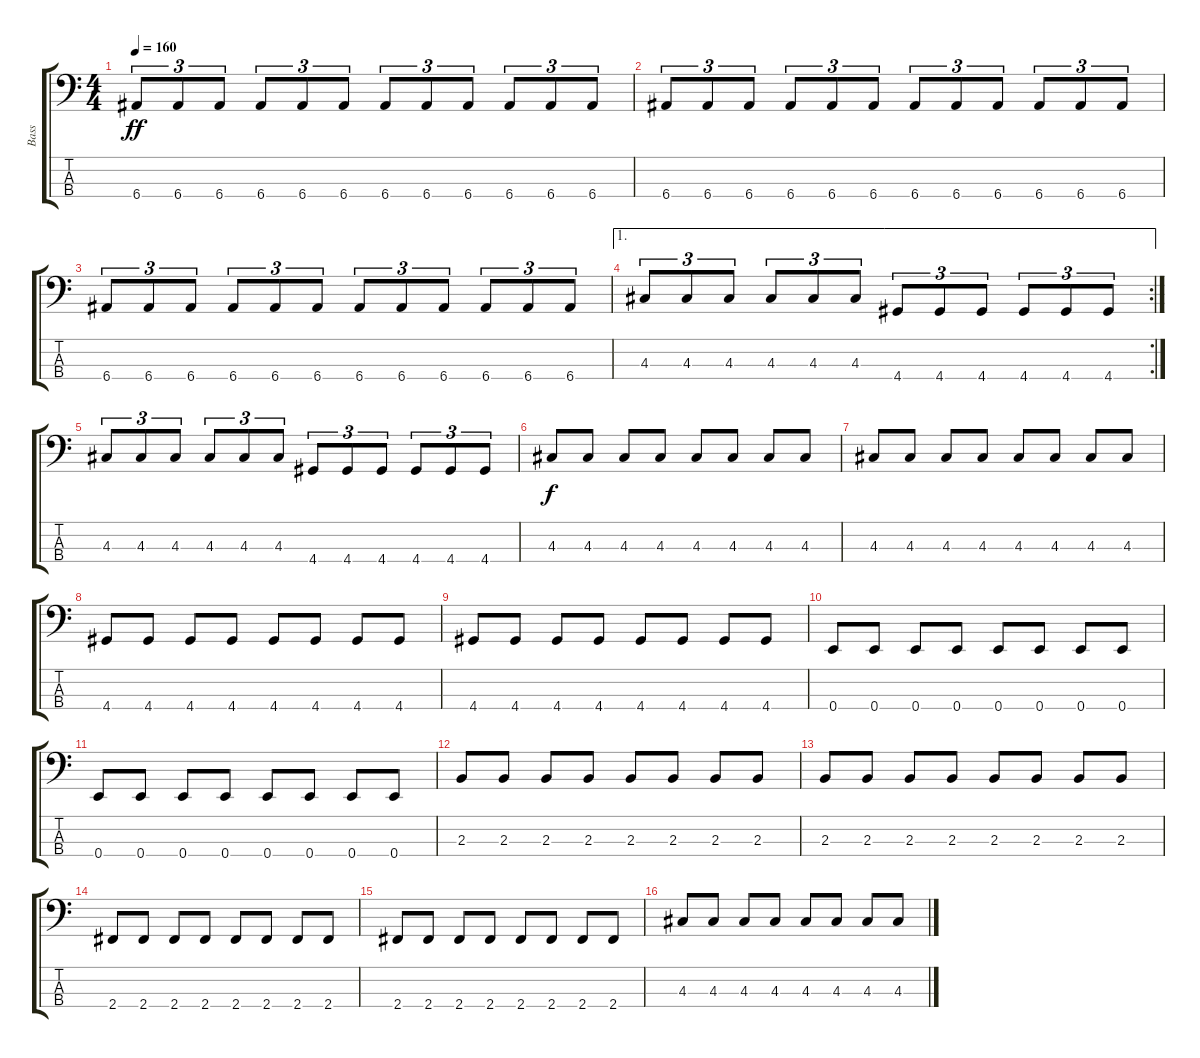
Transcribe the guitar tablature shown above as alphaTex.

\track ("Bass" "Bass") {instrument electricbassfinger}
\staff {score tabs}
\tuning (G2 D2 A1 E1) {hide}
\ts (4 4)
\tempo 160
\clef f4
\ks c
6.4.8{tu (3 2) dy ff} 6.4.8{tu (3 2)} 6.4.8{tu (3 2)} 6.4.8{tu (3 2)} 6.4.8{tu (3 2)} 6.4.8{tu (3 2)} 6.4.8{tu (3 2)} 6.4.8{tu (3 2)} 6.4.8{tu (3 2)} 6.4.8{tu (3 2)} 6.4.8{tu (3 2)} 6.4.8{tu (3 2)} |
6.4.8{tu (3 2)} 6.4.8{tu (3 2)} 6.4.8{tu (3 2)} 6.4.8{tu (3 2)} 6.4.8{tu (3 2)} 6.4.8{tu (3 2)} 6.4.8{tu (3 2)} 6.4.8{tu (3 2)} 6.4.8{tu (3 2)} 6.4.8{tu (3 2)} 6.4.8{tu (3 2)} 6.4.8{tu (3 2)} |
6.4.8{tu (3 2)} 6.4.8{tu (3 2)} 6.4.8{tu (3 2)} 6.4.8{tu (3 2)} 6.4.8{tu (3 2)} 6.4.8{tu (3 2)} 6.4.8{tu (3 2)} 6.4.8{tu (3 2)} 6.4.8{tu (3 2)} 6.4.8{tu (3 2)} 6.4.8{tu (3 2)} 6.4.8{tu (3 2)} |
\ae 1
\rc 2
4.3.8{tu (3 2)} 4.3.8{tu (3 2)} 4.3.8{tu (3 2)} 4.3.8{tu (3 2)} 4.3.8{tu (3 2)} 4.3.8{tu (3 2)} 4.4.8{tu (3 2)} 4.4.8{tu (3 2)} 4.4.8{tu (3 2)} 4.4.8{tu (3 2)} 4.4.8{tu (3 2)} 4.4.8{tu (3 2)} |
4.3.8{tu (3 2)} 4.3.8{tu (3 2)} 4.3.8{tu (3 2)} 4.3.8{tu (3 2)} 4.3.8{tu (3 2)} 4.3.8{tu (3 2)} 4.4.8{tu (3 2)} 4.4.8{tu (3 2)} 4.4.8{tu (3 2)} 4.4.8{tu (3 2)} 4.4.8{tu (3 2)} 4.4.8{tu (3 2)} |
4.3.8{dy f} 4.3.8 4.3.8 4.3.8 4.3.8 4.3.8 4.3.8 4.3.8 |
4.3.8 4.3.8 4.3.8 4.3.8 4.3.8 4.3.8 4.3.8 4.3.8 |
4.4.8 4.4.8 4.4.8 4.4.8 4.4.8 4.4.8 4.4.8 4.4.8 |
4.4.8 4.4.8 4.4.8 4.4.8 4.4.8 4.4.8 4.4.8 4.4.8 |
0.4.8 0.4.8 0.4.8 0.4.8 0.4.8 0.4.8 0.4.8 0.4.8 |
0.4.8 0.4.8 0.4.8 0.4.8 0.4.8 0.4.8 0.4.8 0.4.8 |
2.3.8 2.3.8 2.3.8 2.3.8 2.3.8 2.3.8 2.3.8 2.3.8 |
2.3.8 2.3.8 2.3.8 2.3.8 2.3.8 2.3.8 2.3.8 2.3.8 |
2.4.8 2.4.8 2.4.8 2.4.8 2.4.8 2.4.8 2.4.8 2.4.8 |
2.4.8 2.4.8 2.4.8 2.4.8 2.4.8 2.4.8 2.4.8 2.4.8 |
4.3.8 4.3.8 4.3.8 4.3.8 4.3.8 4.3.8 4.3.8 4.3.8
